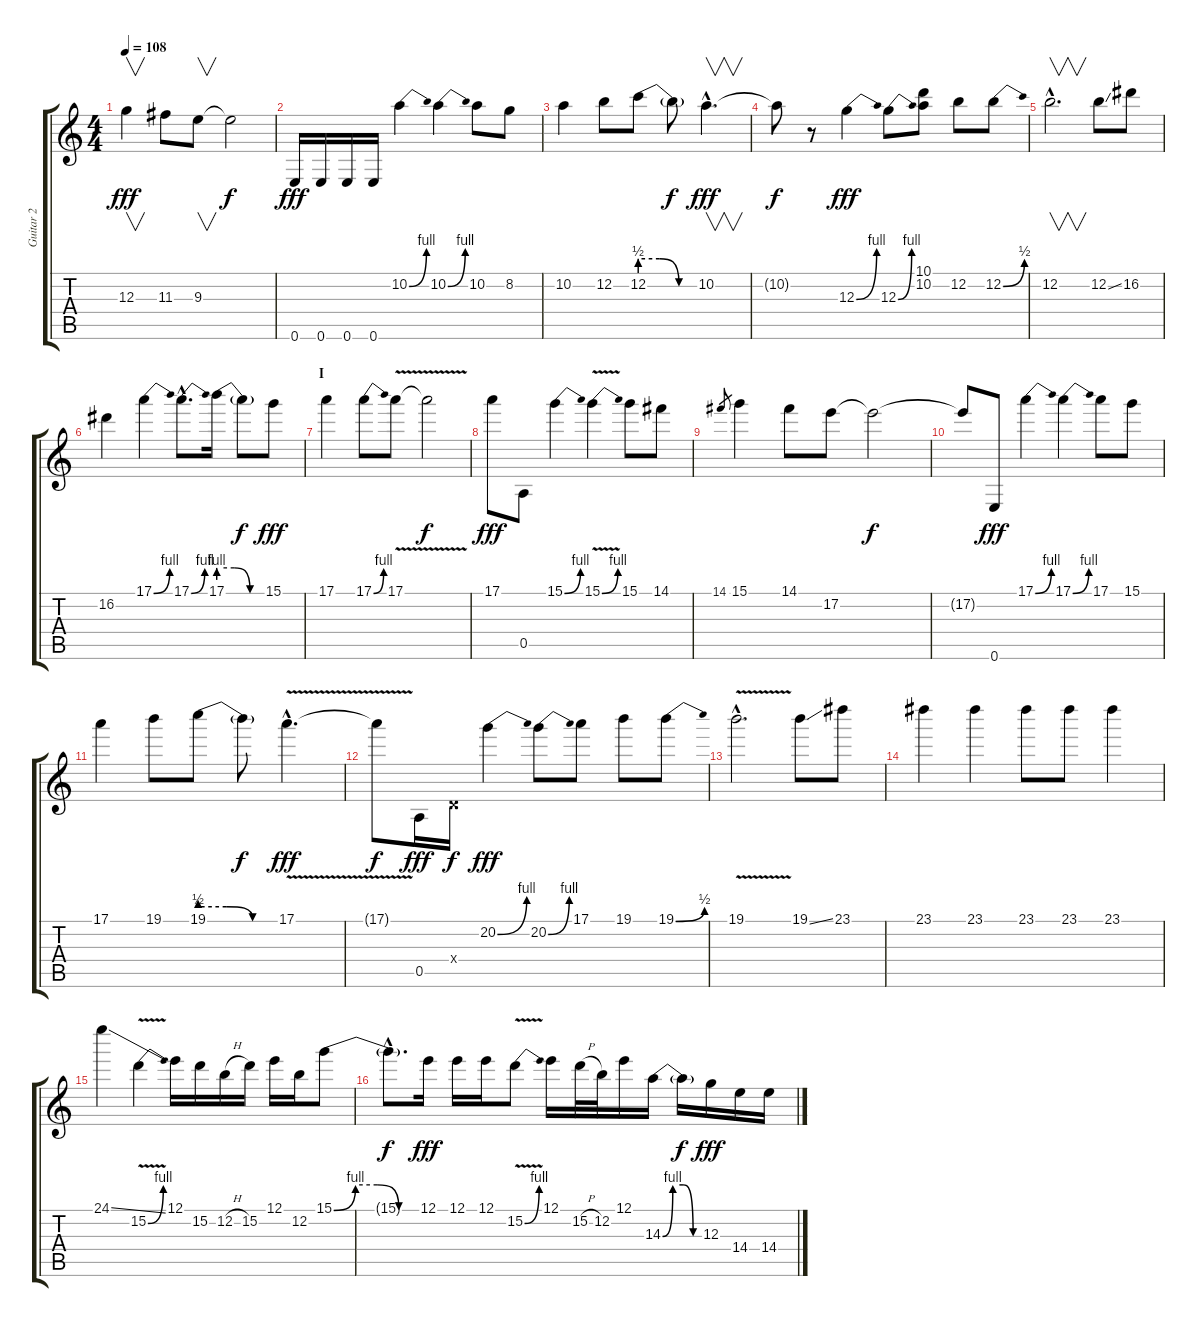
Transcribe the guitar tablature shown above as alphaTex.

\track ("Guitar 2" "Guitar 2") {instrument overdrivenguitar}
\staff {score tabs}
\tuning (E4 B3 G3 D3 A2 E2) {hide}
\ts (4 4)
\tempo 108
\clef g2
\ks c
12.3.4{v dy fff} 11.3.8 9.3.8{v} 9.3{t}.2{dy f} |
0.6.16{dy fff} 0.6.16 0.6.16 0.6.16 10.2{be (bend 0 0 60 4)}.4 10.2{be (bend 0 0 60 4)}.4 10.2.8 8.2.8 |
10.2.4 12.2.8 12.2{be (custom 0 2 20 2 40 0 60 0)}.8 12.2{t}.8{dy f} 10.2{hac}.4{v d dy fff} |
10.2{t}.8{dy f} r.8 12.3{be (bend 0 0 60 4)}.4{dy fff} 12.3{be (bend 0 0 60 4)}.8 (10.1 10.2).8 12.2.8 12.2{be (bend 0 0 60 2)}.8 |
12.2{hac}.2{v d} 12.2{ss}.8 16.2.8 |
16.2.4 17.1{be (bend 0 0 60 4)}.4 17.1{be (bend 0 0 60 4) hac}.8{d} 17.1{be (custom 0 4 20 4 40 0 60 0)}.16 17.1{t}.8{dy f} 15.1.8{dy fff} |
\section ("" "I")
17.1.4 17.1{be (bend 0 0 60 4)}.8 17.1{v}.8 17.1{t}.2{dy f} |
17.1.8{dy fff} 0.5.8 15.1{be (bend 0 0 60 4)}.4 15.1{be (bend 0 0 60 4) v}.4 15.1.8 14.1.8 |
14.1.8{gr} 15.1.4 14.1.8 17.2.8 17.2{t}.2{dy f} |
17.2{t}.8 0.6.8{dy fff} 17.1{be (bend 0 0 60 4)}.4 17.1{be (bend 0 0 60 4)}.4 17.1.8 15.1.8 |
17.1.4 19.1.8 19.1{be (custom 0 2 20 2 40 0 60 0)}.8 19.1{t}.8{dy f} 17.1{v hac}.4{d dy fff} |
17.1{t}.8{dy f} 0.5.16{dy fff} 0.4{x}.16{dy f} 20.2{be (bend 0 0 60 4)}.4{dy fff} 20.2{be (bend 0 0 60 4)}.8 17.1.8 19.1.8 19.1{be (bend 0 0 60 2)}.8 |
19.1{v hac}.2{d} 19.1{ss}.8 23.1.8 |
23.1.4 23.1.4 23.1.8 23.1.8 23.1.4 |
24.1{ss}.4 15.2{be (bend 0 0 60 4) v}.4 12.1.16 15.2.16 12.2{h}.16 15.2.16 12.1.16 12.2.16 15.1{be (custom 0 0 15 4 30 4 45 0 60 0)}.8 |
15.1{hac t}.8{d dy f} 12.1.16{dy fff} 12.1.16 12.1.16 15.2{be (bend 0 0 60 4) v}.8 12.1.16 15.2{h}.32 12.2.32 12.1.16 14.3{be (custom 0 0 15 4 30 4 45 0 60 0)}.16 14.3{t}.16{dy f} 12.3.16{dy fff} 14.4.16 14.4.16
